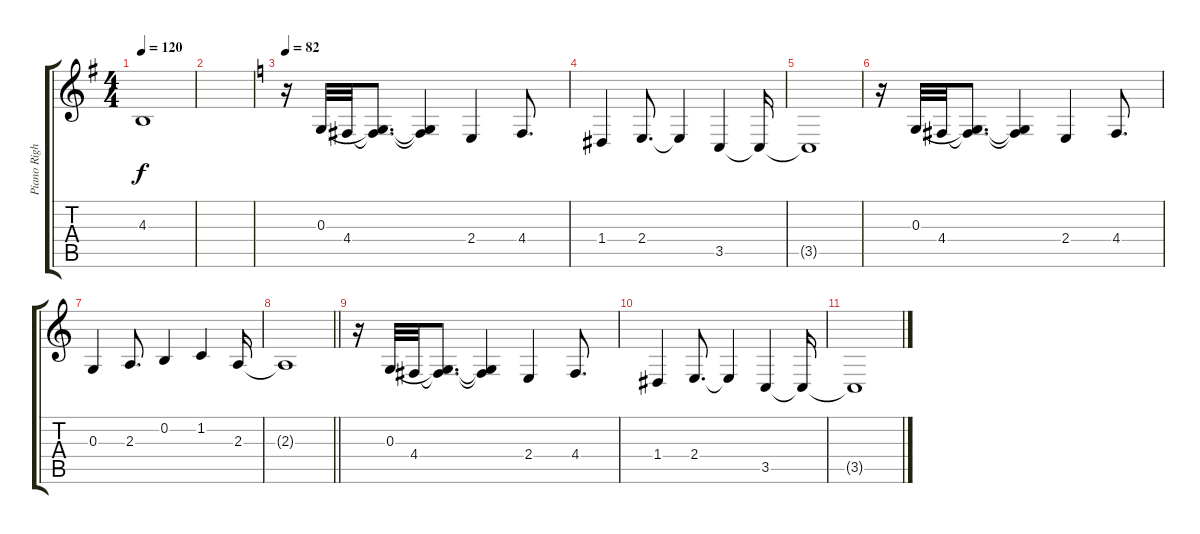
\track ("Piano Right Standard" "Piano Righ") {instrument acousticgrandpiano}
\staff {score tabs}
\tuning (E4 B3 G3 D3 A2 E2) {hide}
\ts (4 4)
\tempo 120
\clef g2
\ks eminor
4.3{t}.1{dy f} |
|
\tempo 82
\ks c
r.16 0.3.32 4.4.32 (0.3{t} 4.4{t}).8{d} (0.3{t} 4.4{t}).4 2.4.4 4.4.8{d} |
1.4.4 2.4.8{d} 2.4{t}.4 3.5.4 3.5{t}.16 |
3.5{t}.1 |
r.16 0.3.32 4.4.32 (0.3{t} 4.4{t}).8{d} (0.3{t} 4.4{t}).4 2.4.4 4.4.8{d} |
0.3.4 2.3.8{d} 0.2.4 1.2.4 2.3.16 |
\barLineRight lightlight
2.3{t}.1 |
r.16 0.3.32 4.4.32 (0.3{t} 4.4{t}).8{d} (0.3{t} 4.4{t}).4 2.4.4 4.4.8{d} |
1.4.4 2.4.8{d} 2.4{t}.4 3.5.4 3.5{t}.16 |
3.5{t}.1
